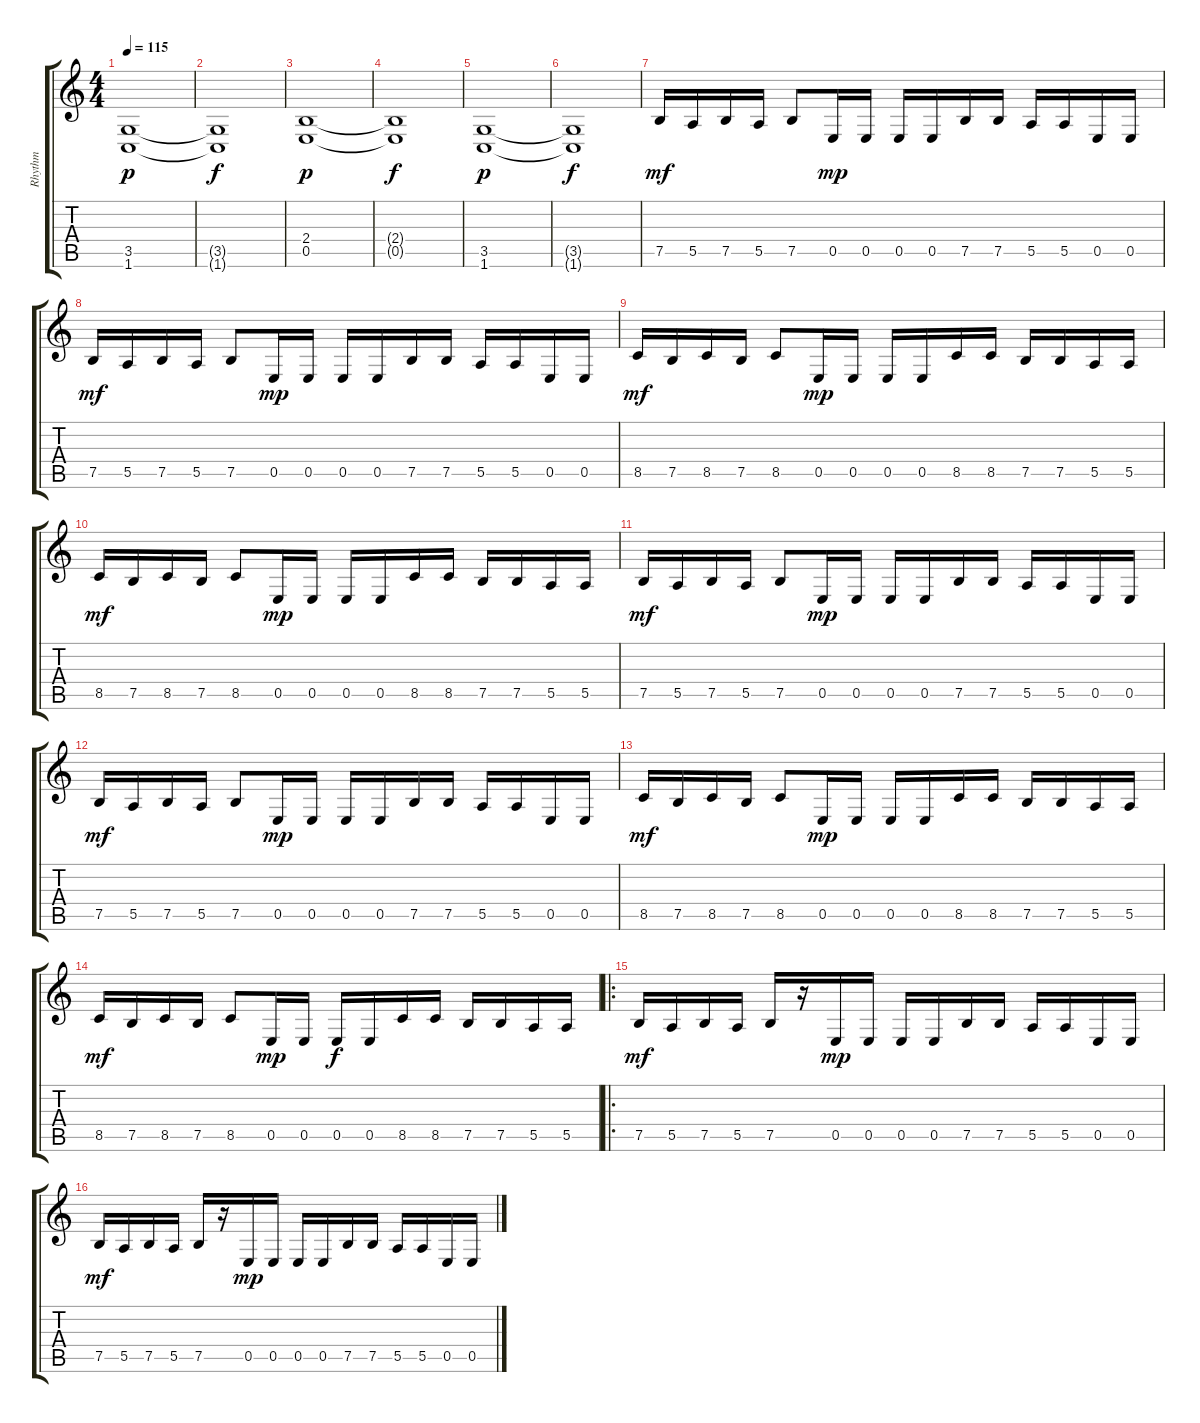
\track ("Rhythm" "Rhythm") {instrument distortionguitar}
\staff {score tabs}
\tuning (B3 Gb3 D3 A2 E2 B1) {hide}
\ts (4 4)
\tempo 115
\clef g2
\ks c
(3.5 1.6).1{dy p} |
(3.5{t} 1.6{t}).1{dy f} |
(2.4 0.5).1{dy p} |
(2.4{t} 0.5{t}).1{dy f} |
(3.5 1.6).1{dy p} |
(3.5{t} 1.6{t}).1{dy f} |
7.5.16{dy mf instrument electricguitarmuted} 5.5.16 7.5.16 5.5.16 7.5.8 0.5.16{dy mp} 0.5.16 0.5.16 0.5.16 7.5.16 7.5.16 5.5.16 5.5.16 0.5.16 0.5.16 |
7.5.16{dy mf} 5.5.16 7.5.16 5.5.16 7.5.8 0.5.16{dy mp} 0.5.16 0.5.16 0.5.16 7.5.16 7.5.16 5.5.16 5.5.16 0.5.16 0.5.16 |
8.5.16{dy mf} 7.5.16 8.5.16 7.5.16 8.5.8 0.5.16{dy mp} 0.5.16 0.5.16 0.5.16 8.5.16 8.5.16 7.5.16 7.5.16 5.5.16 5.5.16 |
8.5.16{dy mf} 7.5.16 8.5.16 7.5.16 8.5.8 0.5.16{dy mp} 0.5.16 0.5.16 0.5.16 8.5.16 8.5.16 7.5.16 7.5.16 5.5.16 5.5.16 |
7.5.16{dy mf instrument electricguitarmuted} 5.5.16 7.5.16 5.5.16 7.5.8 0.5.16{dy mp} 0.5.16 0.5.16 0.5.16 7.5.16 7.5.16 5.5.16 5.5.16 0.5.16 0.5.16 |
7.5.16{dy mf} 5.5.16 7.5.16 5.5.16 7.5.8 0.5.16{dy mp} 0.5.16 0.5.16 0.5.16 7.5.16 7.5.16 5.5.16 5.5.16 0.5.16 0.5.16 |
8.5.16{dy mf} 7.5.16 8.5.16 7.5.16 8.5.8 0.5.16{dy mp} 0.5.16 0.5.16 0.5.16 8.5.16 8.5.16 7.5.16 7.5.16 5.5.16 5.5.16 |
8.5.16{dy mf} 7.5.16 8.5.16 7.5.16 8.5.8 0.5.16{dy mp} 0.5.16 0.5.16{dy f instrument distortionguitar} 0.5.16 8.5.16 8.5.16 7.5.16 7.5.16 5.5.16 5.5.16 |
\ro
7.5.16{dy mf} 5.5.16 7.5.16 5.5.16 7.5.16 r.16 0.5.16{dy mp} 0.5.16 0.5.16 0.5.16 7.5.16 7.5.16 5.5.16 5.5.16 0.5.16 0.5.16 |
7.5.16{dy mf} 5.5.16 7.5.16 5.5.16 7.5.16 r.16 0.5.16{dy mp} 0.5.16 0.5.16 0.5.16 7.5.16 7.5.16 5.5.16 5.5.16 0.5.16 0.5.16
